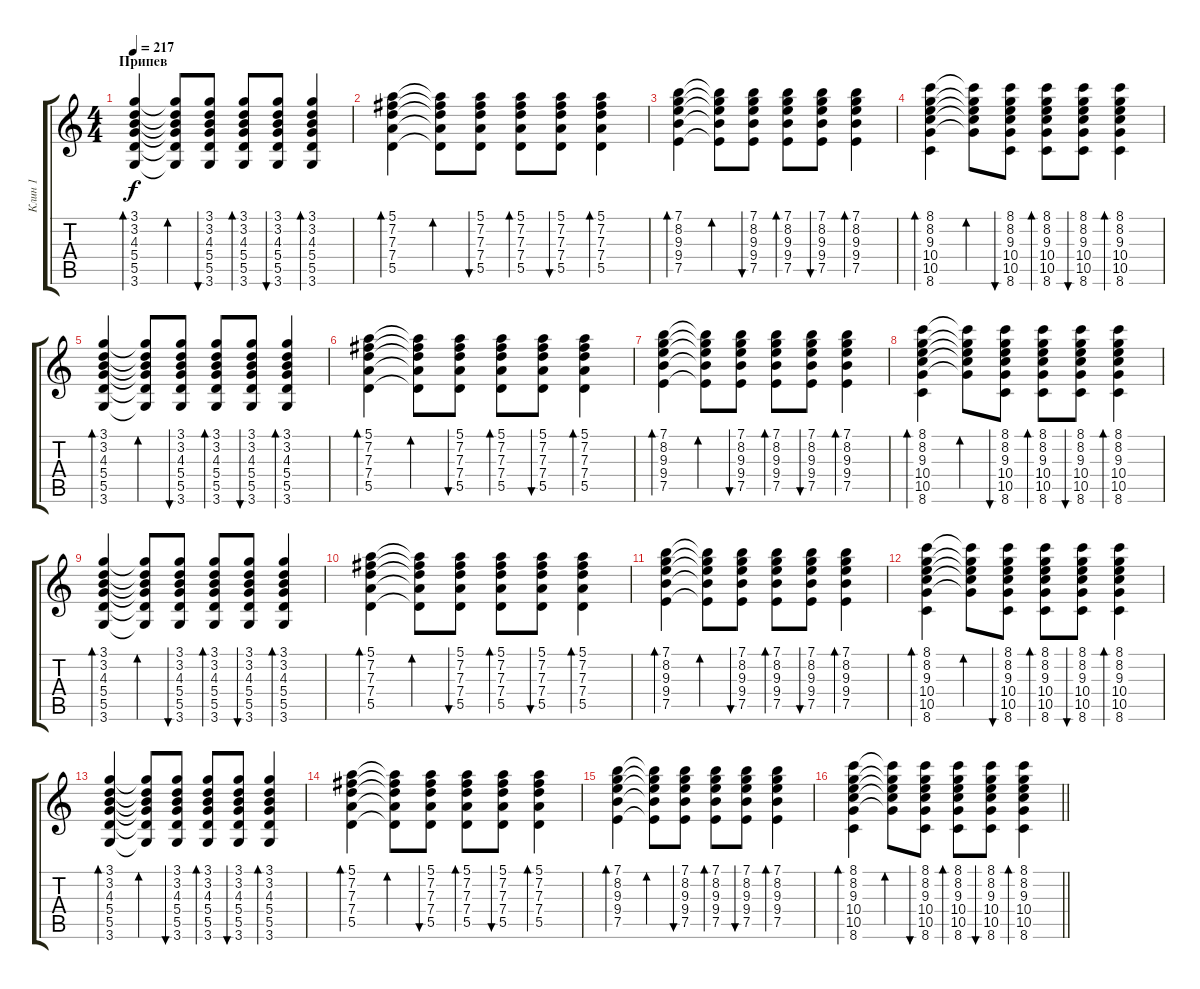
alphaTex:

\track ("Клин 1" "Клин 1") {instrument electricguitarjazz}
\staff {score tabs}
\tuning (E4 B3 G3 D3 A2 E2) {hide}
\ts (4 4)
\section ("" "Припев")
\tempo 217
\clef g2
\ks c
(3.1 3.2 4.3 5.4 5.5 3.6).4{bd 60 dy f} (3.1{t} 3.2{t} 4.3{t} 5.4{t} 5.5{t} 3.6{t}).8{bd 60} (3.1 3.2 4.3 5.4 5.5 3.6).8{bu 60} (3.1 3.2 4.3 5.4 5.5 3.6).8{bd 60} (3.1 3.2 4.3 5.4 5.5 3.6).8{bu 60} (3.1 3.2 4.3 5.4 5.5 3.6).4{bd 60} |
(5.1 7.2 7.3 7.4 5.5).4{bd 60} (5.1{t} 7.2{t} 7.3{t} 7.4{t} 5.5{t}).8{bd 60} (5.1 7.2 7.3 7.4 5.5).8{bu 60} (5.1 7.2 7.3 7.4 5.5).8{bd 60} (5.1 7.2 7.3 7.4 5.5).8{bu 60} (5.1 7.2 7.3 7.4 5.5).4{bd 60} |
(7.1 8.2 9.3 9.4 7.5).4{bd 60} (7.1{t} 8.2{t} 9.3{t} 9.4{t} 7.5{t}).8{bd 60} (7.1 8.2 9.3 9.4 7.5).8{bu 60} (7.1 8.2 9.3 9.4 7.5).8{bd 60} (7.1 8.2 9.3 9.4 7.5).8{bu 60} (7.1 8.2 9.3 9.4 7.5).4{bd 60} |
(8.1 8.2 9.3 10.4 10.5 8.6).4{bd 60} (8.1{t} 8.2{t} 9.3{t} 10.4{t} 10.5{t}).8{bd 60} (8.1 8.2 9.3 10.4 10.5 8.6).8{bu 60} (8.1 8.2 9.3 10.4 10.5 8.6).8{bd 60} (8.1 8.2 9.3 10.4 10.5 8.6).8{bu 60} (8.1 8.2 9.3 10.4 10.5 8.6).4{bd 60} |
(3.1 3.2 4.3 5.4 5.5 3.6).4{bd 60} (3.1{t} 3.2{t} 4.3{t} 5.4{t} 5.5{t} 3.6{t}).8{bd 60} (3.1 3.2 4.3 5.4 5.5 3.6).8{bu 60} (3.1 3.2 4.3 5.4 5.5 3.6).8{bd 60} (3.1 3.2 4.3 5.4 5.5 3.6).8{bu 60} (3.1 3.2 4.3 5.4 5.5 3.6).4{bd 60} |
(5.1 7.2 7.3 7.4 5.5).4{bd 60} (5.1{t} 7.2{t} 7.3{t} 7.4{t} 5.5{t}).8{bd 60} (5.1 7.2 7.3 7.4 5.5).8{bu 60} (5.1 7.2 7.3 7.4 5.5).8{bd 60} (5.1 7.2 7.3 7.4 5.5).8{bu 60} (5.1 7.2 7.3 7.4 5.5).4{bd 60} |
(7.1 8.2 9.3 9.4 7.5).4{bd 60} (7.1{t} 8.2{t} 9.3{t} 9.4{t} 7.5{t}).8{bd 60} (7.1 8.2 9.3 9.4 7.5).8{bu 60} (7.1 8.2 9.3 9.4 7.5).8{bd 60} (7.1 8.2 9.3 9.4 7.5).8{bu 60} (7.1 8.2 9.3 9.4 7.5).4{bd 60} |
(8.1 8.2 9.3 10.4 10.5 8.6).4{bd 60} (8.1{t} 8.2{t} 9.3{t} 10.4{t} 10.5{t}).8{bd 60} (8.1 8.2 9.3 10.4 10.5 8.6).8{bu 60} (8.1 8.2 9.3 10.4 10.5 8.6).8{bd 60} (8.1 8.2 9.3 10.4 10.5 8.6).8{bu 60} (8.1 8.2 9.3 10.4 10.5 8.6).4{bd 60} |
(3.1 3.2 4.3 5.4 5.5 3.6).4{bd 60} (3.1{t} 3.2{t} 4.3{t} 5.4{t} 5.5{t} 3.6{t}).8{bd 60} (3.1 3.2 4.3 5.4 5.5 3.6).8{bu 60} (3.1 3.2 4.3 5.4 5.5 3.6).8{bd 60} (3.1 3.2 4.3 5.4 5.5 3.6).8{bu 60} (3.1 3.2 4.3 5.4 5.5 3.6).4{bd 60} |
(5.1 7.2 7.3 7.4 5.5).4{bd 60} (5.1{t} 7.2{t} 7.3{t} 7.4{t} 5.5{t}).8{bd 60} (5.1 7.2 7.3 7.4 5.5).8{bu 60} (5.1 7.2 7.3 7.4 5.5).8{bd 60} (5.1 7.2 7.3 7.4 5.5).8{bu 60} (5.1 7.2 7.3 7.4 5.5).4{bd 60} |
(7.1 8.2 9.3 9.4 7.5).4{bd 60} (7.1{t} 8.2{t} 9.3{t} 9.4{t} 7.5{t}).8{bd 60} (7.1 8.2 9.3 9.4 7.5).8{bu 60} (7.1 8.2 9.3 9.4 7.5).8{bd 60} (7.1 8.2 9.3 9.4 7.5).8{bu 60} (7.1 8.2 9.3 9.4 7.5).4{bd 60} |
(8.1 8.2 9.3 10.4 10.5 8.6).4{bd 60} (8.1{t} 8.2{t} 9.3{t} 10.4{t} 10.5{t}).8{bd 60} (8.1 8.2 9.3 10.4 10.5 8.6).8{bu 60} (8.1 8.2 9.3 10.4 10.5 8.6).8{bd 60} (8.1 8.2 9.3 10.4 10.5 8.6).8{bu 60} (8.1 8.2 9.3 10.4 10.5 8.6).4{bd 60} |
(3.1 3.2 4.3 5.4 5.5 3.6).4{bd 60} (3.1{t} 3.2{t} 4.3{t} 5.4{t} 5.5{t} 3.6{t}).8{bd 60} (3.1 3.2 4.3 5.4 5.5 3.6).8{bu 60} (3.1 3.2 4.3 5.4 5.5 3.6).8{bd 60} (3.1 3.2 4.3 5.4 5.5 3.6).8{bu 60} (3.1 3.2 4.3 5.4 5.5 3.6).4{bd 60} |
(5.1 7.2 7.3 7.4 5.5).4{bd 60} (5.1{t} 7.2{t} 7.3{t} 7.4{t} 5.5{t}).8{bd 60} (5.1 7.2 7.3 7.4 5.5).8{bu 60} (5.1 7.2 7.3 7.4 5.5).8{bd 60} (5.1 7.2 7.3 7.4 5.5).8{bu 60} (5.1 7.2 7.3 7.4 5.5).4{bd 60} |
(7.1 8.2 9.3 9.4 7.5).4{bd 60} (7.1{t} 8.2{t} 9.3{t} 9.4{t} 7.5{t}).8{bd 60} (7.1 8.2 9.3 9.4 7.5).8{bu 60} (7.1 8.2 9.3 9.4 7.5).8{bd 60} (7.1 8.2 9.3 9.4 7.5).8{bu 60} (7.1 8.2 9.3 9.4 7.5).4{bd 60} |
\barLineRight lightlight
(8.1 8.2 9.3 10.4 10.5 8.6).4{bd 60} (8.1{t} 8.2{t} 9.3{t} 10.4{t} 10.5{t}).8{bd 60} (8.1 8.2 9.3 10.4 10.5 8.6).8{bu 60} (8.1 8.2 9.3 10.4 10.5 8.6).8{bd 60} (8.1 8.2 9.3 10.4 10.5 8.6).8{bu 60} (8.1 8.2 9.3 10.4 10.5 8.6).4{bd 60}
